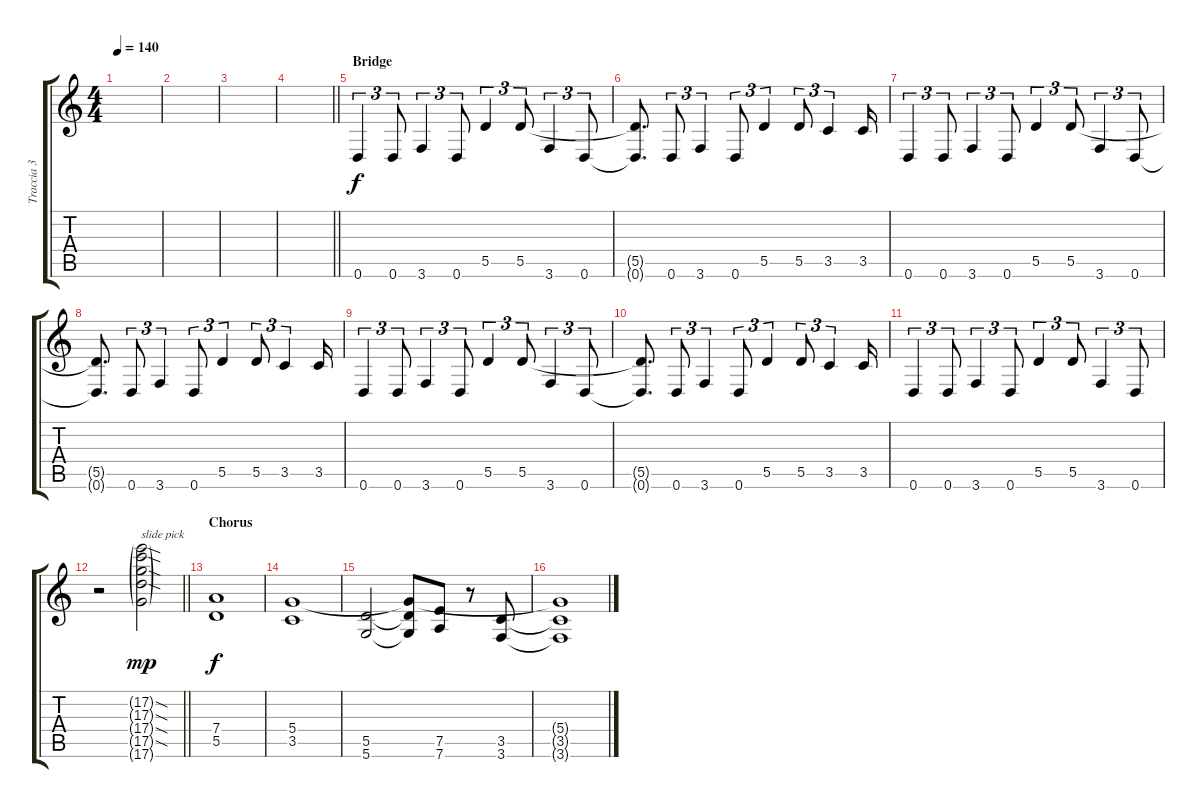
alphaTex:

\track ("Traccia 3" "Traccia 3") {instrument distortionguitar}
\staff {score tabs}
\tuning (E4 B3 G3 D3 A2 D2) {hide}
\ts (4 4)
\tempo 140
\clef g2
\ks c
|
|
|
\barLineRight lightlight
|
\section ("" "Bridge")
0.6.4{tu (3 2) dy f} 0.6.8{tu (3 2)} 3.6.4{tu (3 2)} 0.6.8{tu (3 2)} 5.5.4{tu (3 2)} 5.5.8{tu (3 2)} 3.6.4{tu (3 2)} 0.6.8{tu (3 2)} |
(5.5{t} 0.6{t}).8{d} 0.6.8{tu (3 2)} 3.6.4{tu (3 2)} 0.6.8{tu (3 2)} 5.5.4{tu (3 2)} 5.5.8{tu (3 2)} 3.5.4{tu (3 2)} 3.5.16 |
0.6.4{tu (3 2)} 0.6.8{tu (3 2)} 3.6.4{tu (3 2)} 0.6.8{tu (3 2)} 5.5.4{tu (3 2)} 5.5.8{tu (3 2)} 3.6.4{tu (3 2)} 0.6.8{tu (3 2)} |
(5.5{t} 0.6{t}).8{d} 0.6.8{tu (3 2)} 3.6.4{tu (3 2)} 0.6.8{tu (3 2)} 5.5.4{tu (3 2)} 5.5.8{tu (3 2)} 3.5.4{tu (3 2)} 3.5.16 |
0.6.4{tu (3 2)} 0.6.8{tu (3 2)} 3.6.4{tu (3 2)} 0.6.8{tu (3 2)} 5.5.4{tu (3 2)} 5.5.8{tu (3 2)} 3.6.4{tu (3 2)} 0.6.8{tu (3 2)} |
(5.5{t} 0.6{t}).8{d} 0.6.8{tu (3 2)} 3.6.4{tu (3 2)} 0.6.8{tu (3 2)} 5.5.4{tu (3 2)} 5.5.8{tu (3 2)} 3.5.4{tu (3 2)} 3.5.16 |
0.6.4{tu (3 2)} 0.6.8{tu (3 2)} 3.6.4{tu (3 2)} 0.6.8{tu (3 2)} 5.5.4{tu (3 2)} 5.5.8{tu (3 2)} 3.6.4{tu (3 2)} 0.6.8{tu (3 2)} |
\barLineRight lightlight
r.2 (17.2{sod g} 17.3{sod g} 17.4{sod g} 17.5{sod g} 17.6{g}).2{txt "slide pick" dy mp} |
\section ("" "Chorus")
(7.4 5.5).1{dy f} |
(5.4 3.5).1 |
(5.5 5.6).2 (5.4{t} 5.5{t} 5.6{t}).8 (7.5 7.6).8 r.8 (3.5 3.6).8 |
(5.4{t} 3.5{t} 3.6{t}).1
